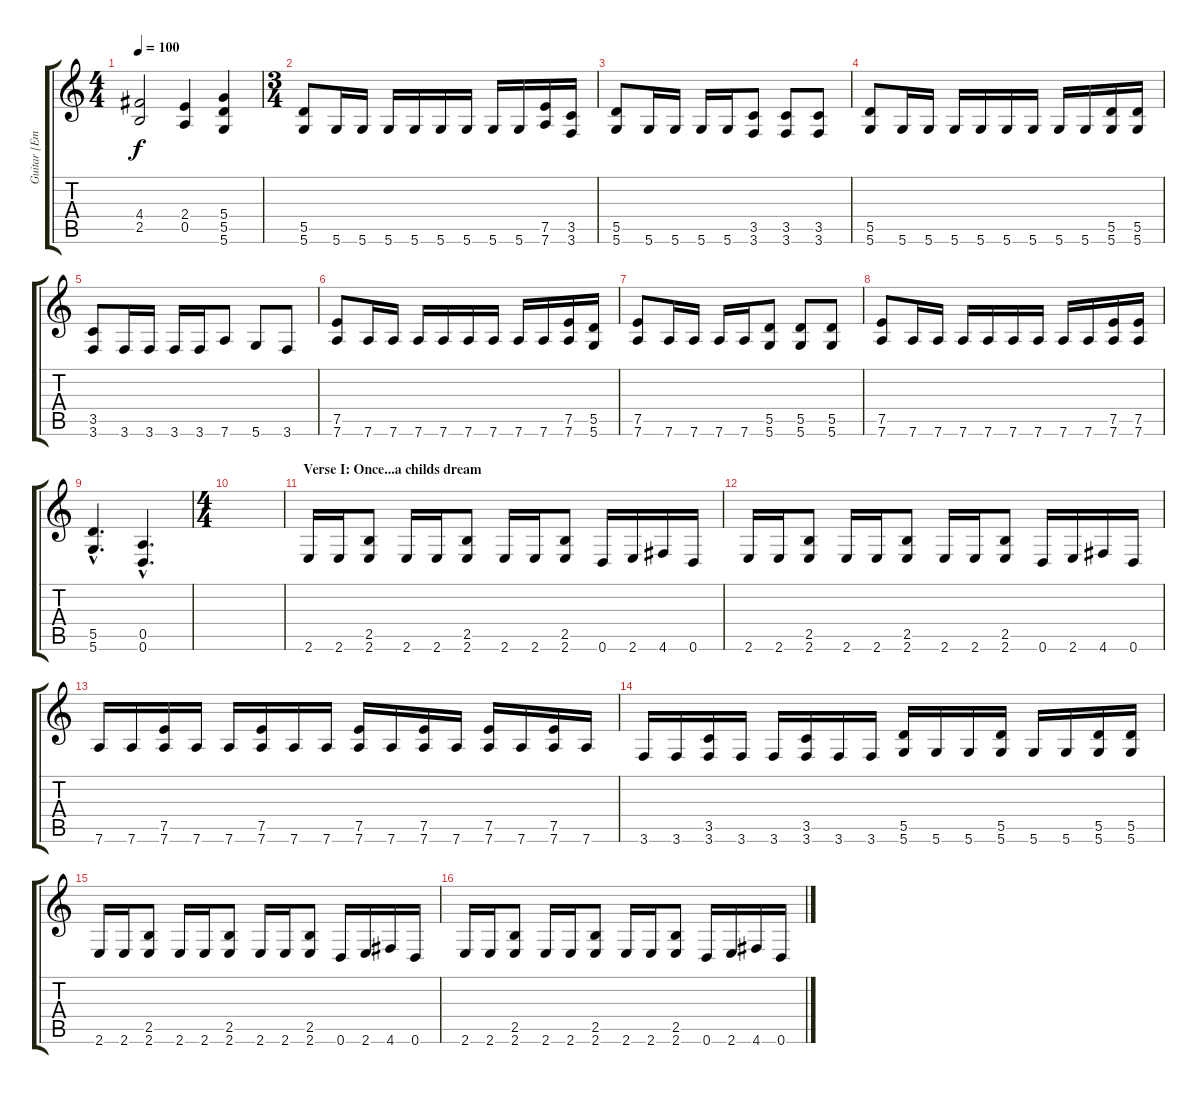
\track ("Guitar [Emppu]" "Guitar [Em") {instrument distortionguitar}
\staff {score tabs}
\tuning (E4 B3 G3 D3 A2 D2) {hide}
\ts (4 4)
\tempo 100
\clef g2
\ks c
(4.4 2.5).2{dy f} (2.4 0.5).4 (5.4 5.5 5.6).4 |
\ts (3 4)
(5.5 5.6).8 5.6.16 5.6.16 5.6.16 5.6.16 5.6.16 5.6.16 5.6.16 5.6.16 (7.5 7.6).16 (3.5 3.6).16 |
(5.5 5.6).8 5.6.16 5.6.16 5.6.16 5.6.16 (3.5 3.6).8 (3.5 3.6).8 (3.5 3.6).8 |
(5.5 5.6).8 5.6.16 5.6.16 5.6.16 5.6.16 5.6.16 5.6.16 5.6.16 5.6.16 (5.5 5.6).16 (5.5 5.6).16 |
(3.5 3.6).8 3.6.16 3.6.16 3.6.16 3.6.16 7.6.8 5.6.8 3.6.8 |
(7.5 7.6).8 7.6.16 7.6.16 7.6.16 7.6.16 7.6.16 7.6.16 7.6.16 7.6.16 (7.5 7.6).16 (5.5 5.6).16 |
(7.5 7.6).8 7.6.16 7.6.16 7.6.16 7.6.16 (5.5 5.6).8 (5.5 5.6).8 (5.5 5.6).8 |
(7.5 7.6).8 7.6.16 7.6.16 7.6.16 7.6.16 7.6.16 7.6.16 7.6.16 7.6.16 (7.5 7.6).16 (7.5 7.6).16 |
(5.5{hac} 5.6{hac}).4{d} (0.5{hac} 0.6{hac}).4{d} |
\ts (4 4)
|
\section ("" "Verse I: Once...a childs dream")
2.6.16 2.6.16 (2.5 2.6).8 2.6.16 2.6.16 (2.5 2.6).8 2.6.16 2.6.16 (2.5 2.6).8 0.6.16 2.6.16 4.6.16 0.6.16 |
2.6.16 2.6.16 (2.5 2.6).8 2.6.16 2.6.16 (2.5 2.6).8 2.6.16 2.6.16 (2.5 2.6).8 0.6.16 2.6.16 4.6.16 0.6.16 |
7.6.16 7.6.16 (7.5 7.6).16 7.6.16 7.6.16 (7.5 7.6).16 7.6.16 7.6.16 (7.5 7.6).16 7.6.16 (7.5 7.6).16 7.6.16 (7.5 7.6).16 7.6.16 (7.5 7.6).16 7.6.16 |
3.6.16 3.6.16 (3.5 3.6).16 3.6.16 3.6.16 (3.5 3.6).16 3.6.16 3.6.16 (5.5 5.6).16 5.6.16 5.6.16 (5.5 5.6).16 5.6.16 5.6.16 (5.5 5.6).16 (5.5 5.6).16 |
2.6.16 2.6.16 (2.5 2.6).8 2.6.16 2.6.16 (2.5 2.6).8 2.6.16 2.6.16 (2.5 2.6).8 0.6.16 2.6.16 4.6.16 0.6.16 |
2.6.16 2.6.16 (2.5 2.6).8 2.6.16 2.6.16 (2.5 2.6).8 2.6.16 2.6.16 (2.5 2.6).8 0.6.16 2.6.16 4.6.16 0.6.16
